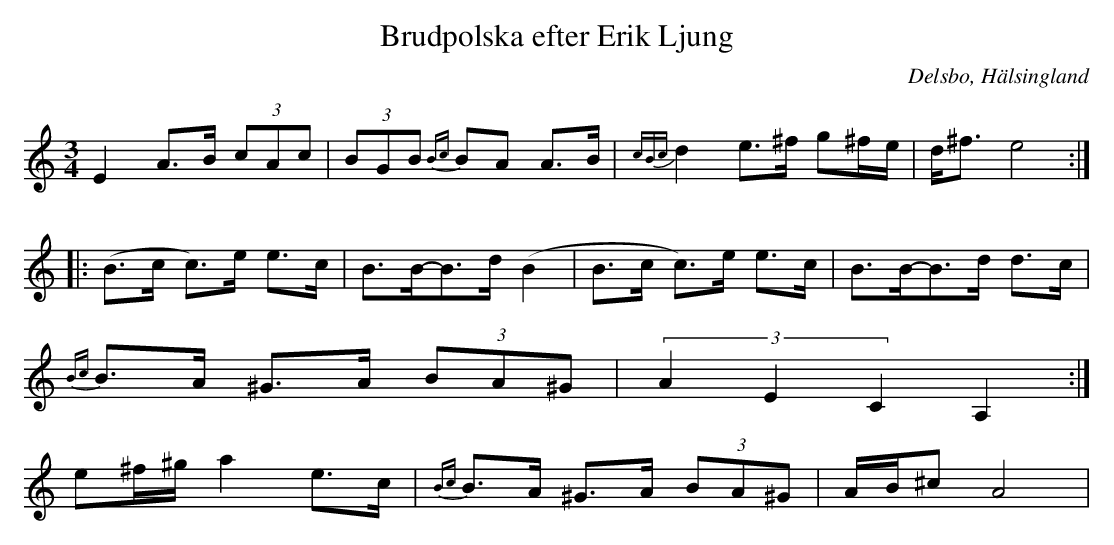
X:1
T: Brudpolska efter Erik Ljung
Q: 105
O: Delsbo, Hälsingland
M: 3/4
L: 1/8
K: Am
E2 A>B (3cAc| (3BGB {Bc}BA A>B|{cBc}d2 e>^f g^f/e/|d<^f e4 :|
|:(B>c c)>e e>c|B>B-B>d (B2|B>c c)>e e>c|B>B-B>d d>c|
{Bc}B>A ^G>A (3BA^G|(3A2E2C2 A,2:|
e^f/^g/ a2 e>c|{Bc}B>A ^G>A (3BA^G|A/B/^c A4|
